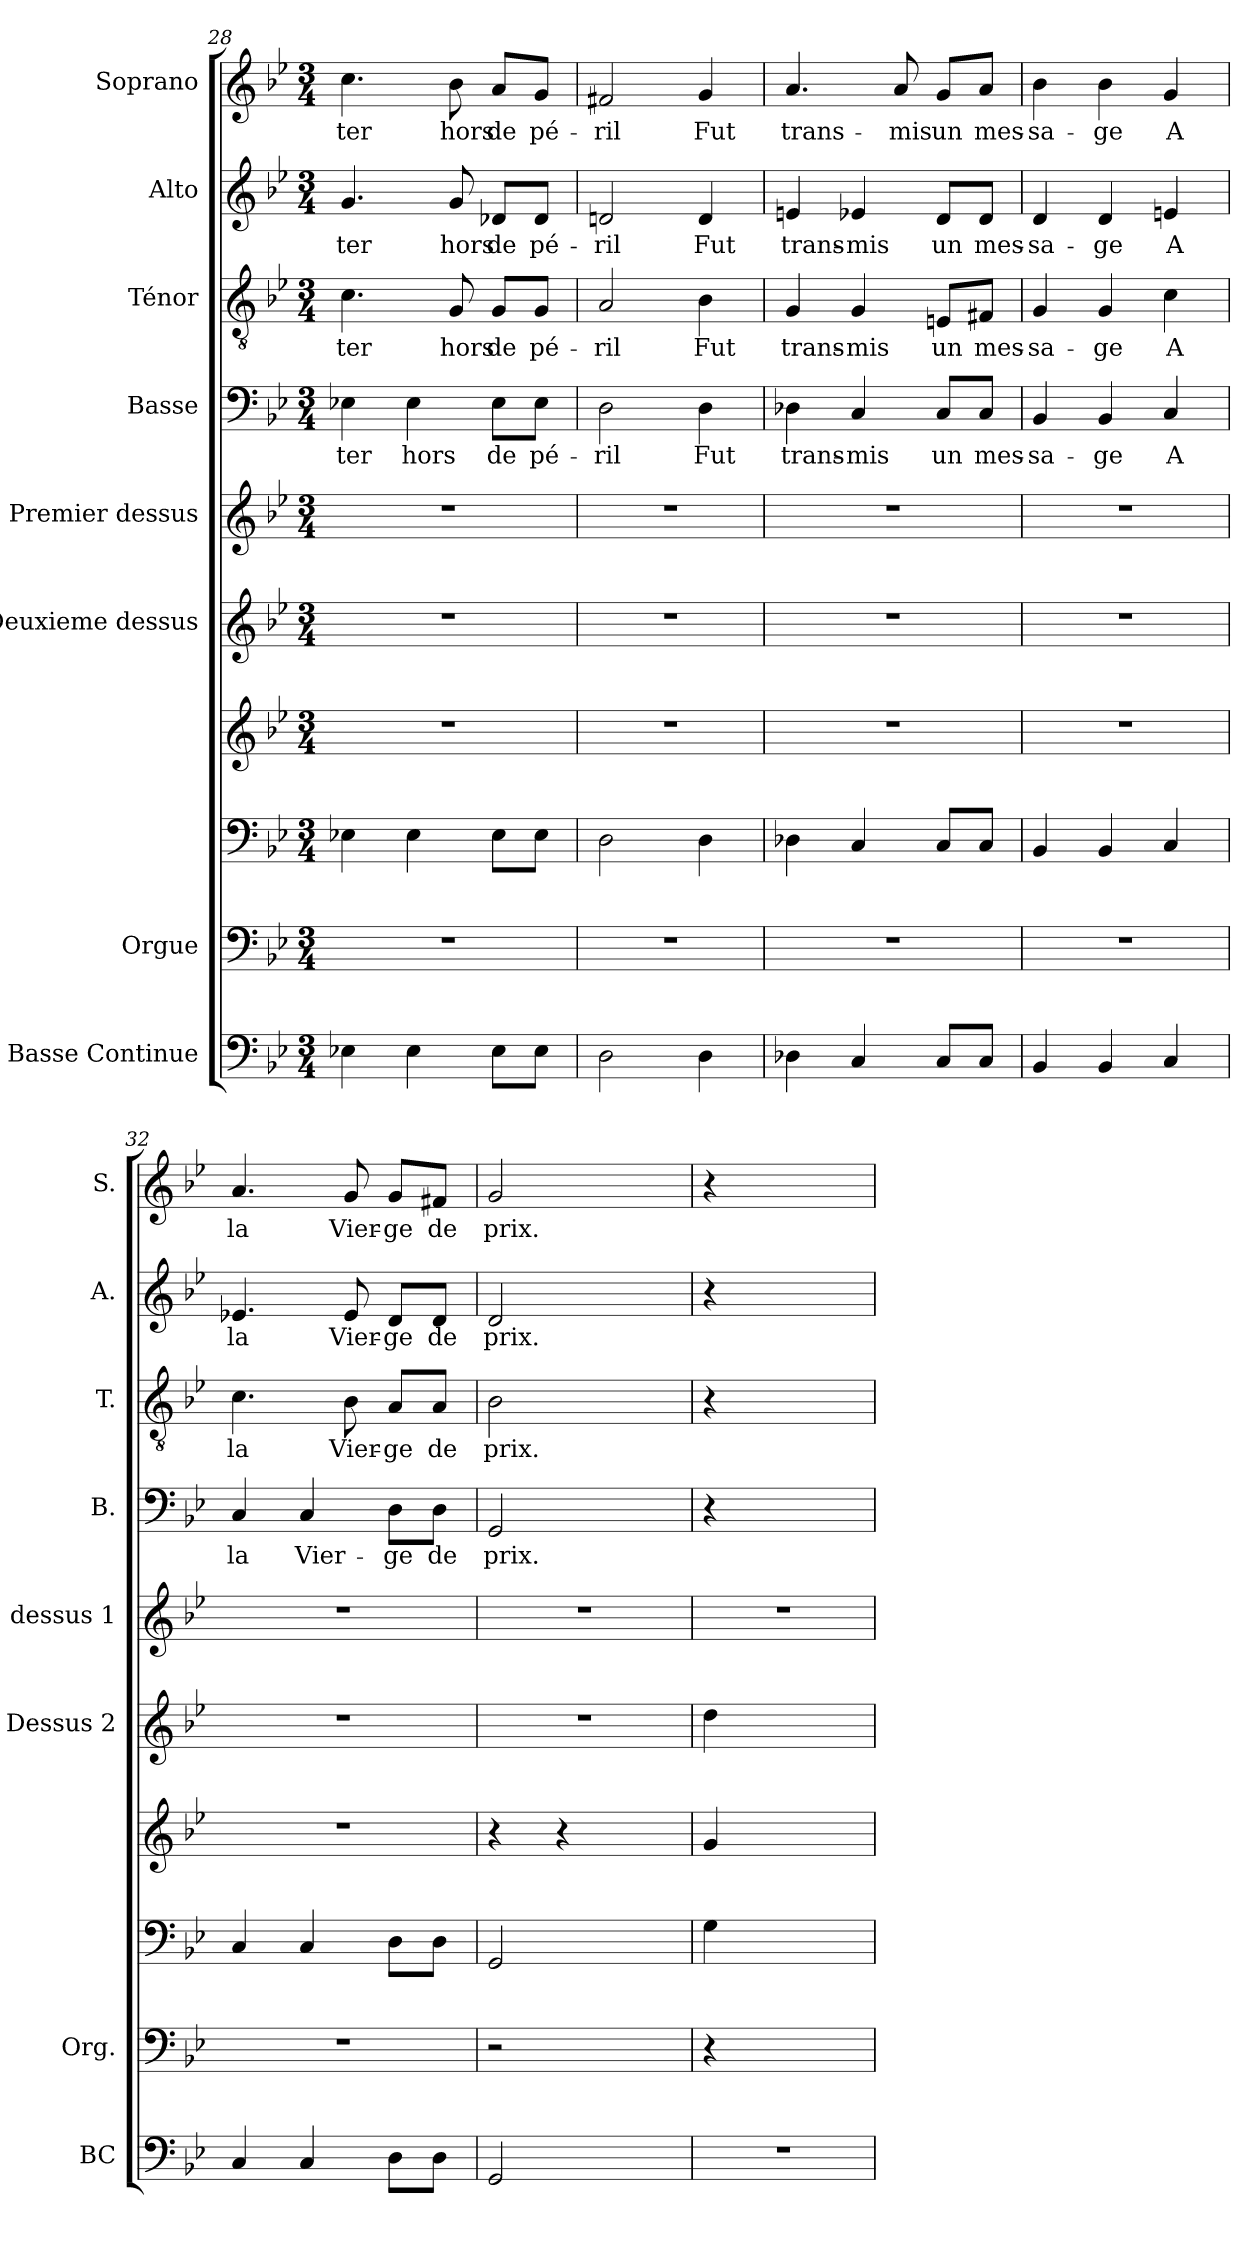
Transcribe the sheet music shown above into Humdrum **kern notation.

**kern	**kern	**kern	**kern	**kern	**kern	**kern	**text	**kern	**text	**kern	**text	**kern	**text
*part8	*part7	*part7	*part7	*part6	*part5	*part4	*part4	*part3	*part3	*part2	*part2	*part1	*part1
*staff10	*staff9	*staff8	*staff7	*staff6	*staff5	*staff4	*staff4	*staff3	*staff3	*staff2	*staff2	*staff1	*staff1
*I"Basse Continue	*I"Orgue	*	*	*I"Deuxieme dessus	*I"Premier dessus	*I"Basse	*	*I"Ténor	*	*I"Alto	*	*I"Soprano	*
*I'BC	*I'Org.	*	*	*I'Dessus 2	*I'dessus 1	*I'B.	*	*I'T.	*	*I'A.	*	*I'S.	*
*clefF4	*clefF4	*clefF4	*clefG2	*clefG2	*clefG2	*clefF4	*	*clefGv2	*	*clefG2	*	*clefG2	*
*k[b-e-]	*k[b-e-]	*k[b-e-]	*k[b-e-]	*k[b-e-]	*k[b-e-]	*k[b-e-]	*	*k[b-e-]	*	*k[b-e-]	*	*k[b-e-]	*
*M3/4	*M3/4	*M3/4	*M3/4	*M3/4	*M3/4	*M3/4	*	*M3/4	*	*M3/4	*	*M3/4	*
=28	=28	=28	=28	=28	=28	=28	=28	=28	=28	=28	=28	=28	=28
!	!	!	!	!	!	!	!LO:LY:b	!	!LO:LY:b	!	!LO:LY:b	!	!LO:LY:b
4E-X	2.r	4E-X\	2.r	2.r	2.r	4E-X\	-ter	4.c\	-ter	4.g/	-ter	4.cc\	-ter
!	!	!	!	!	!	!	!LO:LY:b	!	!	!	!	!	!
4E-	.	4E-\	.	.	.	4E-\	hors	.	.	.	.	.	.
!	!	!	!	!	!	!	!	!	!LO:LY:b	!	!LO:LY:b	!	!LO:LY:b
.	.	.	.	.	.	.	.	8G/	hors	8g/	hors	8b-\	hors
!	!	!	!	!	!	!	!LO:LY:b	!	!LO:LY:b	!	!LO:LY:b	!	!LO:LY:b
8E-\L	.	8E-\L	.	.	.	8E-\L	de	8G/L	de	8d-X/L	de	8a/L	de
!	!	!	!	!	!	!	!LO:LY:b	!	!LO:LY:b	!	!LO:LY:b	!	!LO:LY:b
8E-\J	.	8E-\J	.	.	.	8E-\J	pé-	8G/J	pé-	8d-/J	pé-	8g/J	pé-
=29	=29	=29	=29	=29	=29	=29	=29	=29	=29	=29	=29	=29	=29
!	!	!	!	!	!	!	!LO:LY:b	!	!LO:LY:b	!	!LO:LY:b	!	!LO:LY:b
2D	2.r	2D\	2.r	2.r	2.r	2D\	-ril	2A/	-ril	2dn/	-ril	2f#X/	-ril
!	!	!	!	!	!	!	!LO:LY:b	!	!LO:LY:b	!	!LO:LY:b	!	!LO:LY:b
4D	.	4D\	.	.	.	4D\	Fut	4B-\	Fut	4d/	Fut	4g/	Fut
!!LO:LB:g=z
=30	=30	=30	=30	=30	=30	=30	=30	=30	=30	=30	=30	=30	=30
!	!	!	!	!	!	!	!LO:LY:b	!	!LO:LY:b	!	!LO:LY:b	!	!LO:LY:b
4D-X	2.r	4D-X\	2.r	2.r	2.r	4D-X\	trans-	4G/	trans-	4en/	trans-	4.a/	trans-
!	!	!	!	!	!	!	!LO:LY:b	!	!LO:LY:b	!	!LO:LY:b	!	!
4C	.	4C/	.	.	.	4C/	-mis	4G/	-mis	4e-X/	-mis	.	.
!	!	!	!	!	!	!	!	!	!	!	!	!	!LO:LY:b
.	.	.	.	.	.	.	.	.	.	.	.	8a/	-mis
!	!	!	!	!	!	!	!LO:LY:b	!	!LO:LY:b	!	!LO:LY:b	!	!LO:LY:b
8C/L	.	8C/L	.	.	.	8C/L	un	8En/L	un	8d/L	un	8g/L	un
!	!	!	!	!	!	!	!LO:LY:b	!	!LO:LY:b	!	!LO:LY:b	!	!LO:LY:b
8C/J	.	8C/J	.	.	.	8C/J	mes-	8F#X/J	mes-	8d/J	mes-	8a/J	mes-
=31	=31	=31	=31	=31	=31	=31	=31	=31	=31	=31	=31	=31	=31
!	!	!	!	!	!	!	!LO:LY:b	!	!LO:LY:b	!	!LO:LY:b	!	!LO:LY:b
4BB-	2.r	4BB-/	2.r	2.r	2.r	4BB-/	-sa-	4G/	-sa-	4d/	-sa-	4b-\	-sa-
!	!	!	!	!	!	!	!LO:LY:b	!	!LO:LY:b	!	!LO:LY:b	!	!LO:LY:b
4BB-	.	4BB-/	.	.	.	4BB-/	-ge	4G/	-ge	4d/	-ge	4b-\	-ge
!	!	!	!	!	!	!	!LO:LY:b	!	!LO:LY:b	!	!LO:LY:b	!	!LO:LY:b
4C	.	4C/	.	.	.	4C/	A	4c\	A	4en/	A	4g/	A
=32	=32	=32	=32	=32	=32	=32	=32	=32	=32	=32	=32	=32	=32
!	!	!	!	!	!	!	!LO:LY:b	!	!LO:LY:b	!	!LO:LY:b	!	!LO:LY:b
4C	2.r	4C/	2.r	2.r	2.r	4C/	la	4.c\	la	4.e-X/	la	4.a/	la
!	!	!	!	!	!	!	!LO:LY:b	!	!	!	!	!	!
4C	.	4C/	.	.	.	4C/	Vier-	.	.	.	.	.	.
!	!	!	!	!	!	!	!	!	!LO:LY:b	!	!LO:LY:b	!	!LO:LY:b
.	.	.	.	.	.	.	.	8B-\	Vier-	8e-/	Vier-	8g/	Vier-
!	!	!	!	!	!	!	!LO:LY:b	!	!LO:LY:b	!	!LO:LY:b	!	!LO:LY:b
8D\L	.	8D\L	.	.	.	8D\L	-ge	8A/L	-ge	8d/L	-ge	8g/L	-ge
!	!	!	!	!	!	!	!LO:LY:b	!	!LO:LY:b	!	!LO:LY:b	!	!LO:LY:b
8D\J	.	8D\J	.	.	.	8D\J	de	8A/J	de	8d/J	de	8f#X/J	de
=33	=33	=33	=33	=33	=33	=33	=33	=33	=33	=33	=33	=33	=33
!	!	!	!	!	!	!	!LO:LY:b	!	!LO:LY:b	!	!LO:LY:b	!	!LO:LY:b
2GG	2r	2GG/	4r	2.r	2.r	2GG/	prix.	2B-\	prix.	2d/	prix.	2g/	prix.
.	.	.	4r	.	.	.	.	.	.	.	.	.	.
4ryy	4ryy	4ryy	4ryy	.	.	4ryy	.	4ryy	.	4ryy	.	4ryy	.
!!LO:LB:g=z
=34	=34	=34	=34	=34	=34	=34	=34	=34	=34	=34	=34	=34	=34
2.r	4r	4G\	4g/	4dd	2.r	4r	.	4r	.	4r	.	4r	.
.	2ryy	2ryy	2ryy	2ryy	.	2ryy	.	2ryy	.	2ryy	.	2ryy	.
=	=	=	=	=	=	=	=	=	=	=	=	=	=
*-	*-	*-	*-	*-	*-	*-	*-	*-	*-	*-	*-	*-	*-
